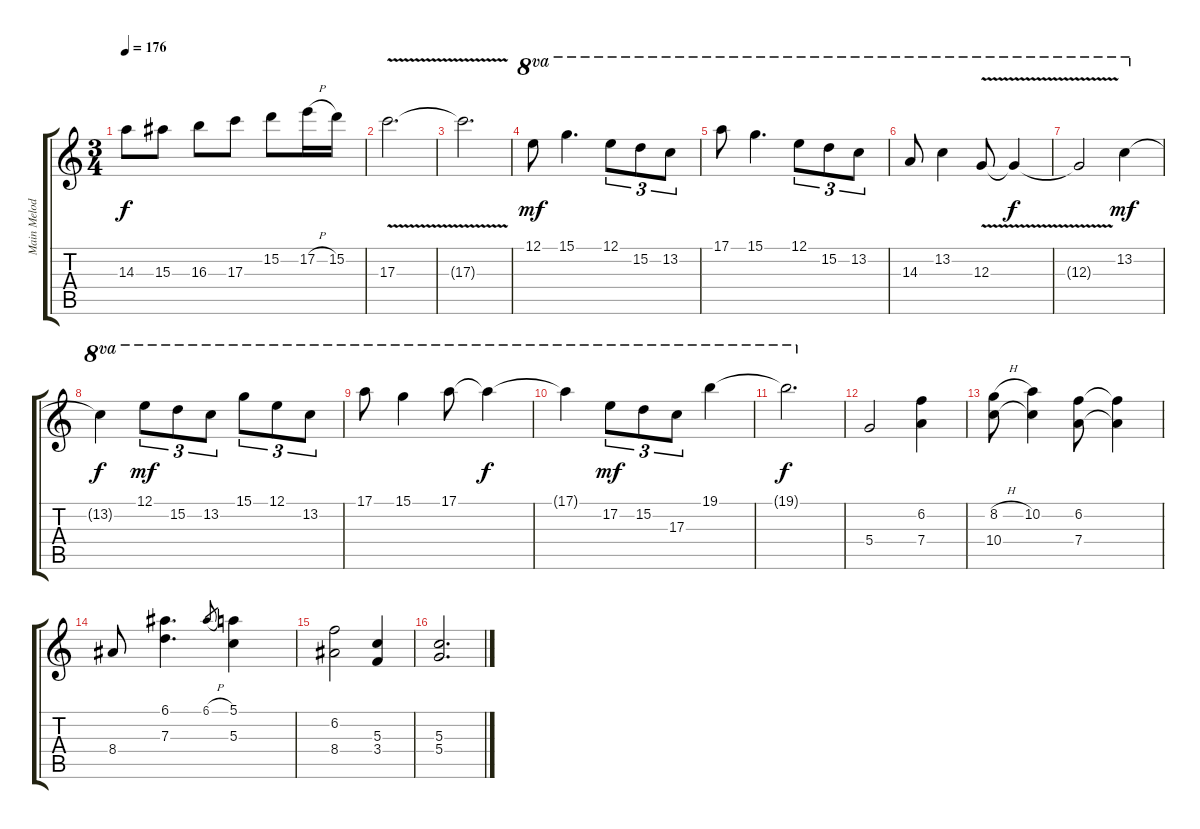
\track ("Main Melody / Intro" "Main Melod") {instrument acousticguitarsteel}
\staff {score tabs}
\tuning (E4 B3 G3 D3 A2 E2) {hide}
\ts (3 4)
\tempo 176
\clef g2
\ks c
14.3.8{dy f} 15.3.8 16.3.8 17.3.8 15.2.8 17.2{h}.16 15.2.16 |
17.3{v}.2{d} |
17.3{t}.2{d} |
12.1.8{ot 8va dy mf} 15.1.4{d ot 8va} 12.1.8{tu (3 2) ot 8va} 15.2.8{tu (3 2) ot 8va} 13.2.8{tu (3 2) ot 8va} |
17.1.8{ot 8va} 15.1.4{d ot 8va} 12.1.8{tu (3 2) ot 8va} 15.2.8{tu (3 2) ot 8va} 13.2.8{tu (3 2) ot 8va} |
14.3.8{ot 8va} 13.2.4{ot 8va} 12.3{v}.8{ot 8va} 12.3{v t}.4{ot 8va dy f} |
12.3{v t}.2{ot 8va} 13.2.4{ot 8va dy mf} |
13.2{t}.4{ot 8va dy f} 12.1.8{tu (3 2) ot 8va dy mf} 15.2.8{tu (3 2) ot 8va} 13.2.8{tu (3 2) ot 8va} 15.1.8{tu (3 2) ot 8va} 12.1.8{tu (3 2) ot 8va} 13.2.8{tu (3 2) ot 8va} |
17.1.8{ot 8va} 15.1.4{ot 8va} 17.1.8{ot 8va} 17.1{t}.4{ot 8va dy f} |
17.1{t}.4{ot 8va} 17.2.8{tu (3 2) ot 8va dy mf} 15.2.8{tu (3 2) ot 8va} 17.3.8{tu (3 2) ot 8va} 19.1.4{ot 8va} |
19.1{t}.2{d ot 8va dy f} |
5.4.2 (6.2 7.4).4 |
(8.2{h} 10.4).8 (10.2 10.4{t}).4 (6.2 7.4).8 (6.2{t} 7.4{t}).4 |
8.4.8 (6.1 7.3).4{d} 6.1{h}.8{gr} (5.1 5.3).4 |
(6.2 8.4).2 (5.3 3.4).4 |
(5.3 5.4).2{d}
